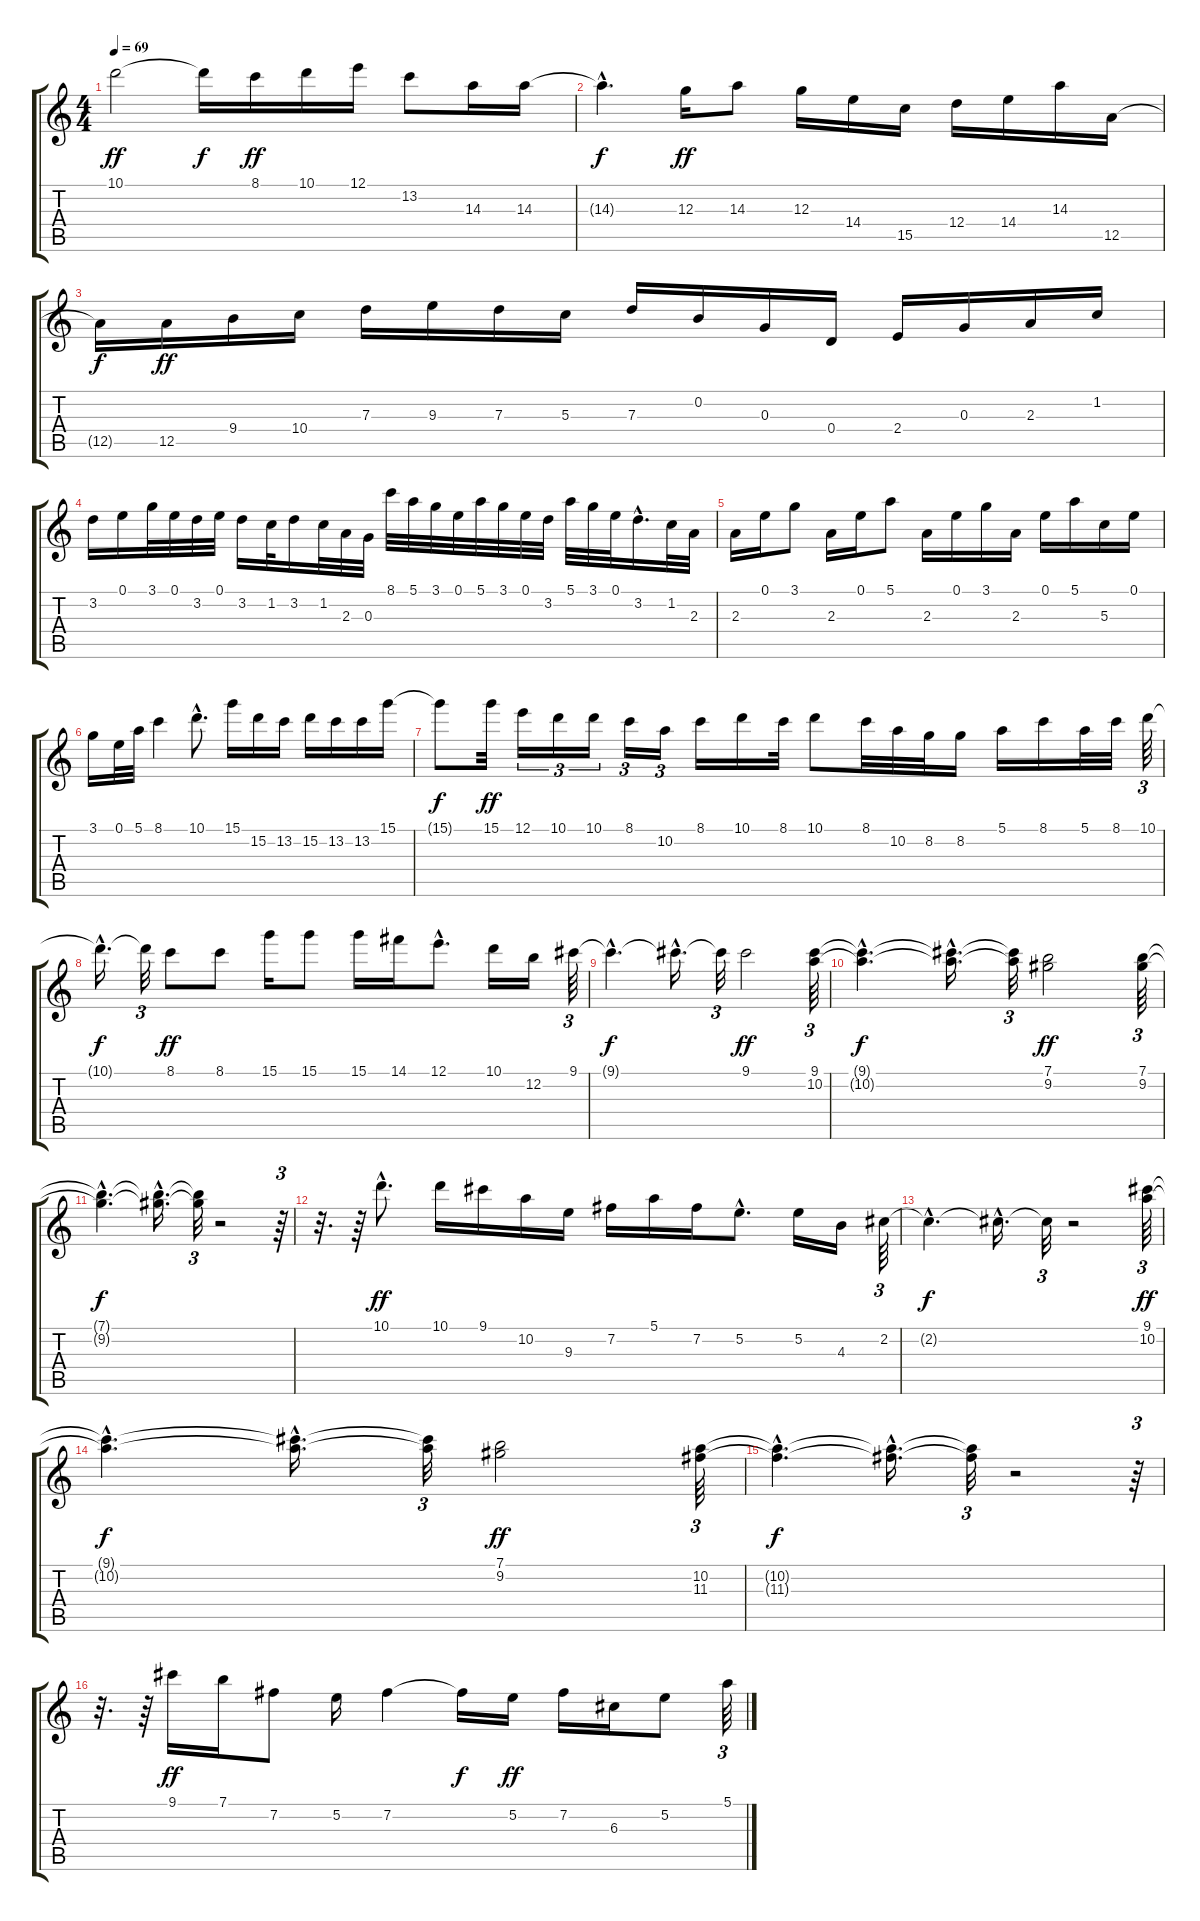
\track "" {instrument distortionguitar}
\staff {score tabs}
\tuning (E4 B3 G3 D3 A2 E2) {hide}
\ts (4 4)
\tempo 69
\clef g2
\ks c
10.1.2{dy ff} 10.1{t}.16{dy f} 8.1.16{dy ff} 10.1.16 12.1.16 13.2.8 14.3.16 14.3.16 |
14.3{hac t}.4{d dy f} 12.3.16{dy ff} 14.3.8 12.3.16 14.4.16 15.5.16 12.4.16 14.4.16 14.3.16 12.5.16 |
12.5{t}.16{dy f} 12.5.16{dy ff} 9.4.16 10.4.16 7.3.16 9.3.16 7.3.16 5.3.16 7.3.16 0.2.16 0.3.16 0.4.16 2.4.16 0.3.16 2.3.16 1.2.16 |
3.2.16 0.1.16 3.1.32 0.1.32 3.2.32 0.1.32 3.2.16 1.2.32 3.2.16 1.2.32 2.3.32 0.3.32 8.1.32 5.1.32 3.1.32 0.1.32 5.1.32 3.1.32 0.1.32 3.2.32 5.1.32 3.1.32 0.1.32 3.2{hac}.16{d} 1.2.32 2.3.32 |
2.3.16 0.1.16 3.1.8 2.3.16 0.1.16 5.1.8 2.3.16 0.1.16 3.1.16 2.3.16 0.1.16 5.1.16 5.3.16 0.1.16 |
3.1.16 0.1.32 5.1.32 8.1.4 10.1{hac}.8{d} 15.1.16 15.2.16 13.2.16 15.2.16 13.2.16 13.2.16 15.1.16 |
15.1{t}.8{dy f} 15.1.32{dy ff} 12.1.16{tu (3 2)} 10.1.16{tu (3 2)} 10.1.16{tu (3 2)} 8.1.16{tu (3 2)} 10.2.16{tu (3 2)} 8.1.16 10.1.16 8.1.32 10.1.8 8.1.32 10.2.32 8.2.32 8.2.16 5.1.16 8.1.16 5.1.32 8.1.32 10.1.64{tu (3 2)} |
10.1{hac t}.16{d dy f} 10.1{t}.32{tu (3 2)} 8.1.8{dy ff} 8.1.8 15.1.16 15.1.8 15.1.16 14.1.16 12.1{hac}.8{d} 10.1.16 12.2.16 9.1.64{tu (3 2)} |
9.1{hac t}.4{d dy f} 9.1{hac t}.16{d} 9.1{t}.32{tu (3 2)} 9.1.2{dy ff} (9.1 10.2).64{tu (3 2)} |
(9.1{hac t} 10.2{hac t}).4{d dy f} (9.1{hac t} 10.2{hac t}).16{d} (9.1{t} 10.2{t}).32{tu (3 2)} (7.1 9.2).2{dy ff} (7.1 9.2).64{tu (3 2)} |
(7.1{hac t} 9.2{hac t}).4{d dy f} (7.1{hac t} 9.2{hac t}).16{d} (7.1{t} 9.2{t}).32{tu (3 2)} r.2 r.64{tu (3 2)} |
r.32{d} r.64 10.1{hac}.8{d dy ff} 10.1.16 9.1.16 10.2.16 9.3.16 7.2.16 5.1.16 7.2.16 5.2{hac}.8{d} 5.2.16 4.3.16 2.2.64{tu (3 2)} |
2.2{hac t}.4{d dy f} 2.2{hac t}.16{d} 2.2{t}.32{tu (3 2)} r.2 (9.1 10.2).64{tu (3 2) dy ff} |
(9.1{hac t} 10.2{hac t}).4{d dy f} (9.1{hac t} 10.2{hac t}).16{d} (9.1{t} 10.2{t}).32{tu (3 2)} (7.1 9.2).2{dy ff} (10.2 11.3).64{tu (3 2)} |
(10.2{hac t} 11.3{hac t}).4{d dy f} (10.2{hac t} 11.3{hac t}).16{d} (10.2{t} 11.3{t}).32{tu (3 2)} r.2 r.64{tu (3 2)} |
r.32{d} r.64 9.1.16{dy ff} 7.1.16 7.2.8 5.2.16 7.2.4 7.2{t}.16{dy f} 5.2.16{dy ff} 7.2.16 6.3.16 5.2.8 5.1.64{tu (3 2)}
